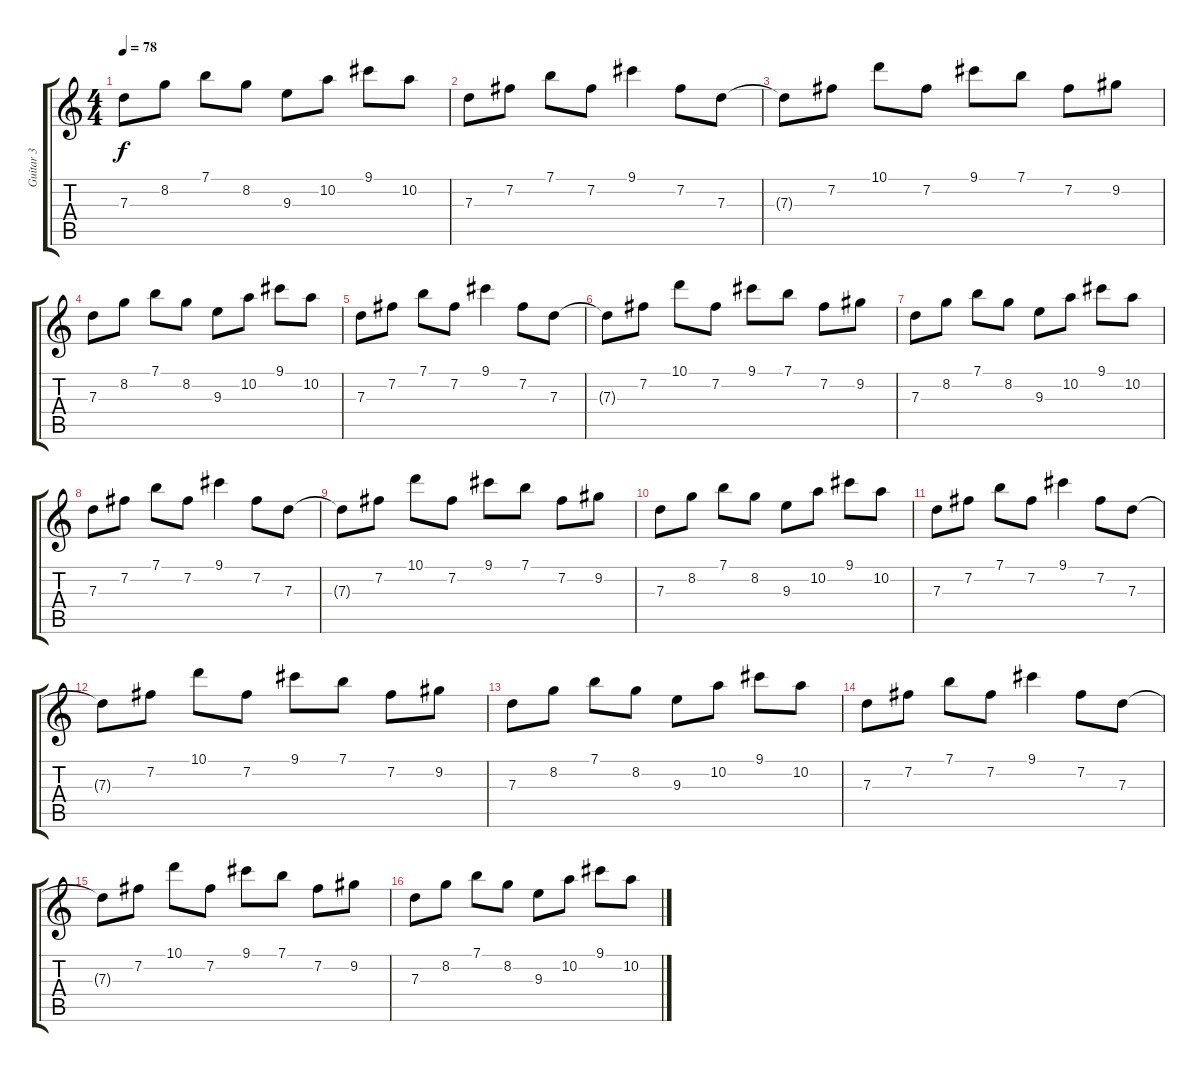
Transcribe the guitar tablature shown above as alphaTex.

\track ("Guitar 3" "Guitar 3") {instrument electricguitarjazz}
\staff {score tabs}
\tuning (E4 B3 G3 D3 A2 E2) {hide}
\ts (4 4)
\tempo 78
\clef g2
\ks c
7.3.8{dy f} 8.2.8 7.1.8 8.2.8 9.3.8 10.2.8 9.1.8 10.2.8 |
7.3.8 7.2.8 7.1.8 7.2.8 9.1.4 7.2.8 7.3.8 |
7.3{t}.8 7.2.8 10.1.8 7.2.8 9.1.8 7.1.8 7.2.8 9.2.8 |
7.3.8 8.2.8 7.1.8 8.2.8 9.3.8 10.2.8 9.1.8 10.2.8 |
7.3.8 7.2.8 7.1.8 7.2.8 9.1.4 7.2.8 7.3.8 |
7.3{t}.8 7.2.8 10.1.8 7.2.8 9.1.8 7.1.8 7.2.8 9.2.8 |
7.3.8 8.2.8 7.1.8 8.2.8 9.3.8 10.2.8 9.1.8 10.2.8 |
7.3.8 7.2.8 7.1.8 7.2.8 9.1.4 7.2.8 7.3.8 |
7.3{t}.8 7.2.8 10.1.8 7.2.8 9.1.8 7.1.8 7.2.8 9.2.8 |
7.3.8 8.2.8 7.1.8 8.2.8 9.3.8 10.2.8 9.1.8 10.2.8 |
7.3.8 7.2.8 7.1.8 7.2.8 9.1.4 7.2.8 7.3.8 |
7.3{t}.8 7.2.8 10.1.8 7.2.8 9.1.8 7.1.8 7.2.8 9.2.8 |
7.3.8 8.2.8 7.1.8 8.2.8 9.3.8 10.2.8 9.1.8 10.2.8 |
7.3.8{volume 11} 7.2.8 7.1.8 7.2.8 9.1.4{volume 10} 7.2.8 7.3.8 |
7.3{t}.8 7.2.8 10.1.8{volume 8} 7.2.8 9.1.8 7.1.8{volume 7} 7.2.8 9.2.8 |
7.3.8{volume 5} 8.2.8 7.1.8 8.2.8{volume 3} 9.3.8 10.2.8 9.1.8 10.2.8
